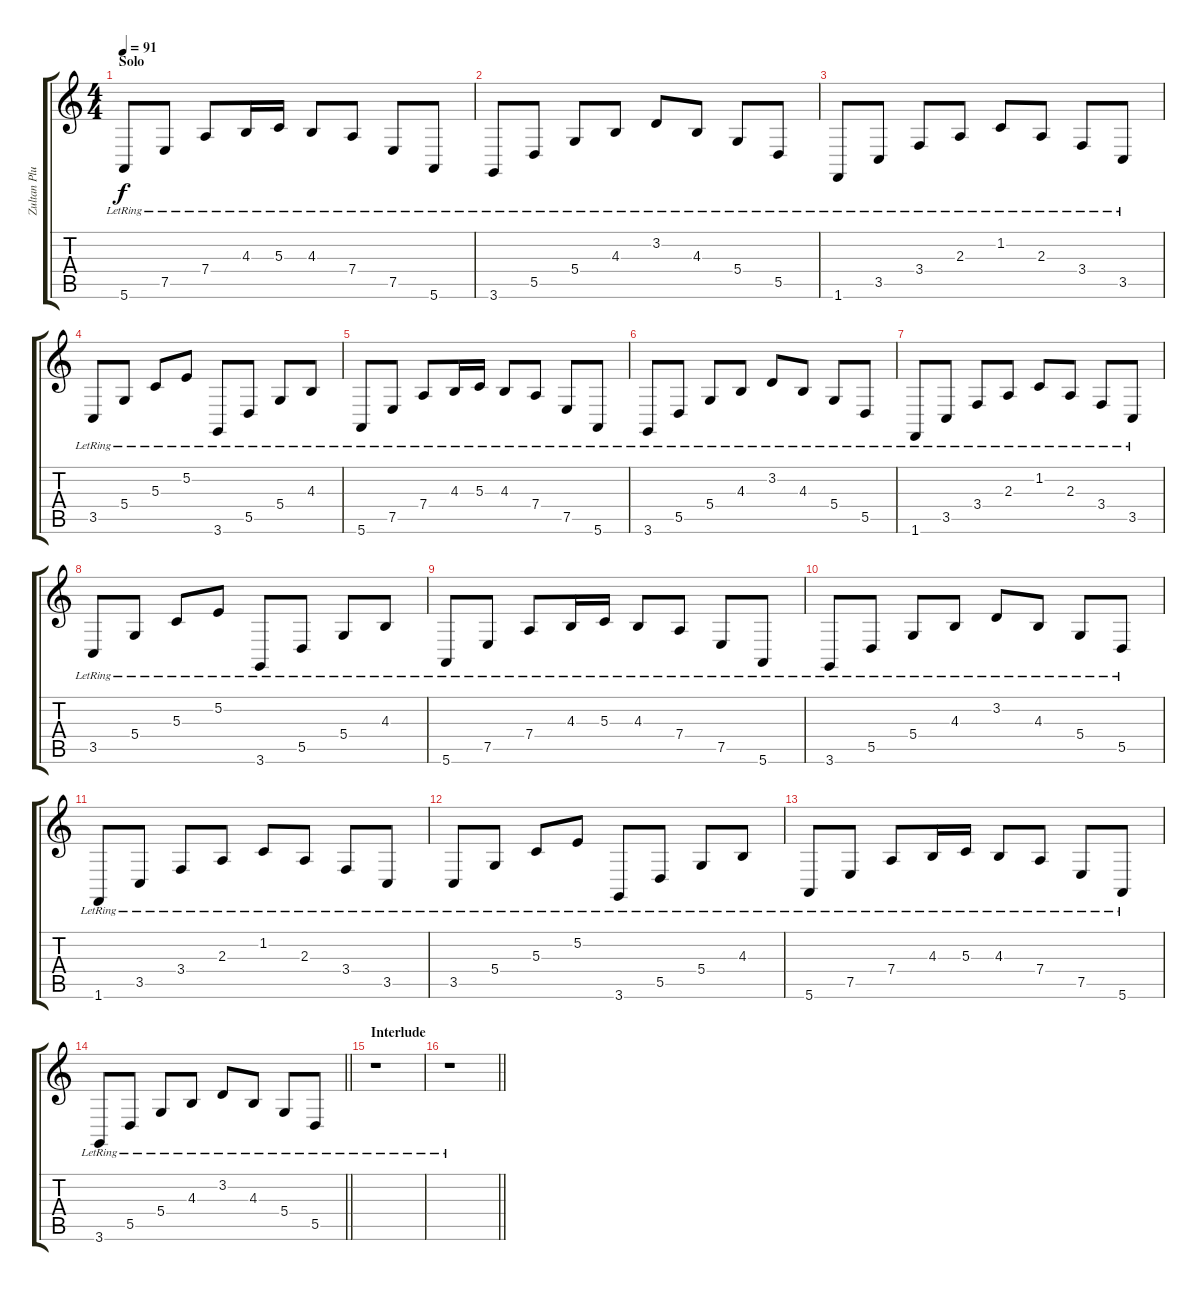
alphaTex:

\track ("Zultan Pluto (Keyboard)" "Zultan Plu") {instrument electricpiano1}
\staff {score tabs}
\tuning (E4 B3 G3 D3 A2 E2) {hide}
\ts (4 4)
\section ("" "Solo")
\tempo 91
\clef g2
\ks c
5.6{lr}.8{dy f volume 12 balance 13} 7.5{lr}.8 7.4{lr}.8 4.3{lr}.16 5.3{lr}.16 4.3{lr}.8 7.4{lr}.8 7.5{lr}.8 5.6{lr}.8 |
3.6{lr}.8 5.5{lr}.8 5.4{lr}.8 4.3{lr}.8 3.2{lr}.8 4.3{lr}.8 5.4{lr}.8 5.5{lr}.8 |
1.6{lr}.8 3.5{lr}.8 3.4{lr}.8 2.3{lr}.8 1.2{lr}.8 2.3{lr}.8 3.4{lr}.8 3.5{lr}.8 |
3.5{lr}.8 5.4{lr}.8 5.3{lr}.8 5.2{lr}.8 3.6{lr}.8 5.5{lr}.8 5.4{lr}.8 4.3{lr}.8 |
5.6{lr}.8 7.5{lr}.8 7.4{lr}.8 4.3{lr}.16 5.3{lr}.16 4.3{lr}.8 7.4{lr}.8 7.5{lr}.8 5.6{lr}.8 |
3.6{lr}.8 5.5{lr}.8 5.4{lr}.8 4.3{lr}.8 3.2{lr}.8 4.3{lr}.8 5.4{lr}.8 5.5{lr}.8 |
1.6{lr}.8 3.5{lr}.8 3.4{lr}.8 2.3{lr}.8 1.2{lr}.8 2.3{lr}.8 3.4{lr}.8 3.5{lr}.8 |
3.5{lr}.8 5.4{lr}.8 5.3{lr}.8 5.2{lr}.8 3.6{lr}.8 5.5{lr}.8 5.4{lr}.8 4.3{lr}.8 |
5.6{lr}.8 7.5{lr}.8 7.4{lr}.8 4.3{lr}.16 5.3{lr}.16 4.3{lr}.8 7.4{lr}.8 7.5{lr}.8 5.6{lr}.8 |
3.6{lr}.8 5.5{lr}.8 5.4{lr}.8 4.3{lr}.8 3.2{lr}.8 4.3{lr}.8 5.4{lr}.8 5.5{lr}.8 |
1.6{lr}.8 3.5{lr}.8 3.4{lr}.8 2.3{lr}.8 1.2{lr}.8 2.3{lr}.8 3.4{lr}.8 3.5{lr}.8 |
3.5{lr}.8 5.4{lr}.8 5.3{lr}.8 5.2{lr}.8 3.6{lr}.8 5.5{lr}.8 5.4{lr}.8 4.3{lr}.8 |
5.6{lr}.8 7.5{lr}.8 7.4{lr}.8 4.3{lr}.16 5.3{lr}.16 4.3{lr}.8 7.4{lr}.8 7.5{lr}.8 5.6{lr}.8 |
\barLineRight lightlight
3.6{lr}.8 5.5{lr}.8 5.4{lr}.8 4.3{lr}.8 3.2{lr}.8 4.3{lr}.8 5.4{lr}.8 5.5{lr}.8 |
\section ("" "Interlude")
r.1 |
\barLineRight lightlight
r.1{volume 16 balance 8}
